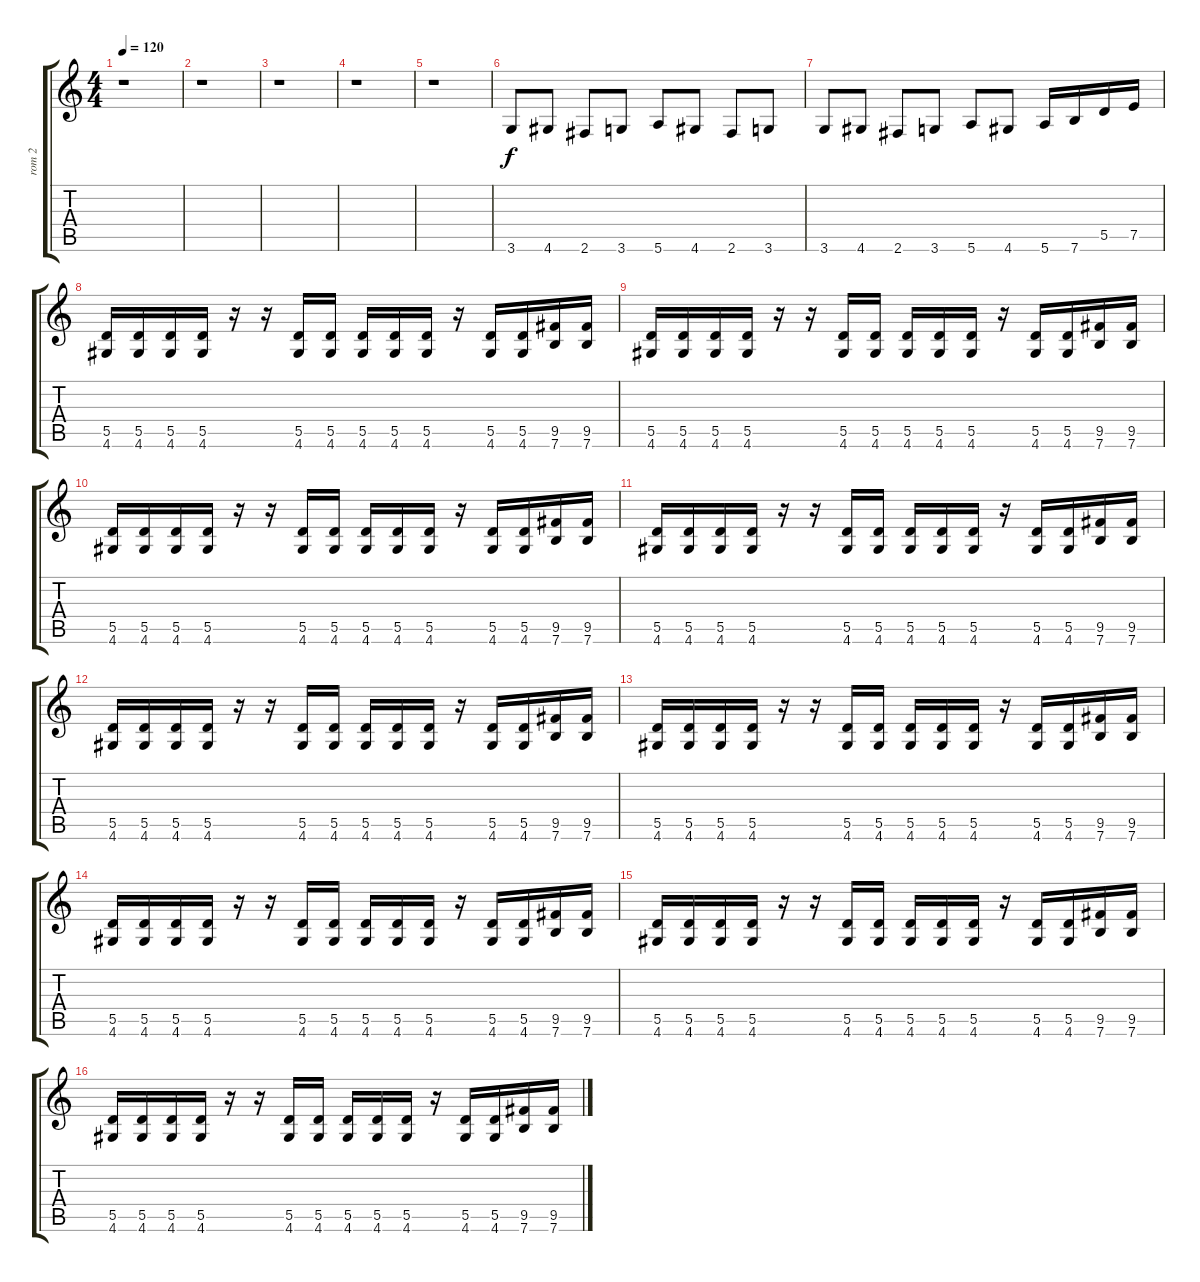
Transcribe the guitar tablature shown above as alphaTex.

\track ("rom 2" "rom 2") {instrument distortionguitar}
\staff {score tabs}
\tuning (E4 B3 G3 D3 A2 E2) {hide}
\ts (4 4)
\tempo 120
\clef g2
\ks c
r.1{dy f} |
r.1 |
r.1 |
r.1 |
r.1 |
3.6.8 4.6.8 2.6.8 3.6.8 5.6.8 4.6.8 2.6.8 3.6.8 |
3.6.8 4.6.8 2.6.8 3.6.8 5.6.8 4.6.8 5.6.16 7.6.16 5.5.16 7.5.16 |
(5.5 4.6).16 (5.5 4.6).16 (5.5 4.6).16 (5.5 4.6).16 r.16 r.16 (5.5 4.6).16 (5.5 4.6).16 (5.5 4.6).16 (5.5 4.6).16 (5.5 4.6).16 r.16 (5.5 4.6).16 (5.5 4.6).16 (9.5 7.6).16 (9.5 7.6).16 |
(5.5 4.6).16 (5.5 4.6).16 (5.5 4.6).16 (5.5 4.6).16 r.16 r.16 (5.5 4.6).16 (5.5 4.6).16 (5.5 4.6).16 (5.5 4.6).16 (5.5 4.6).16 r.16 (5.5 4.6).16 (5.5 4.6).16 (9.5 7.6).16 (9.5 7.6).16 |
(5.5 4.6).16 (5.5 4.6).16 (5.5 4.6).16 (5.5 4.6).16 r.16 r.16 (5.5 4.6).16 (5.5 4.6).16 (5.5 4.6).16 (5.5 4.6).16 (5.5 4.6).16 r.16 (5.5 4.6).16 (5.5 4.6).16 (9.5 7.6).16 (9.5 7.6).16 |
(5.5 4.6).16 (5.5 4.6).16 (5.5 4.6).16 (5.5 4.6).16 r.16 r.16 (5.5 4.6).16 (5.5 4.6).16 (5.5 4.6).16 (5.5 4.6).16 (5.5 4.6).16 r.16 (5.5 4.6).16 (5.5 4.6).16 (9.5 7.6).16 (9.5 7.6).16 |
(5.5 4.6).16 (5.5 4.6).16 (5.5 4.6).16 (5.5 4.6).16 r.16 r.16 (5.5 4.6).16 (5.5 4.6).16 (5.5 4.6).16 (5.5 4.6).16 (5.5 4.6).16 r.16 (5.5 4.6).16 (5.5 4.6).16 (9.5 7.6).16 (9.5 7.6).16 |
(5.5 4.6).16 (5.5 4.6).16 (5.5 4.6).16 (5.5 4.6).16 r.16 r.16 (5.5 4.6).16 (5.5 4.6).16 (5.5 4.6).16 (5.5 4.6).16 (5.5 4.6).16 r.16 (5.5 4.6).16 (5.5 4.6).16 (9.5 7.6).16 (9.5 7.6).16 |
(5.5 4.6).16 (5.5 4.6).16 (5.5 4.6).16 (5.5 4.6).16 r.16 r.16 (5.5 4.6).16 (5.5 4.6).16 (5.5 4.6).16 (5.5 4.6).16 (5.5 4.6).16 r.16 (5.5 4.6).16 (5.5 4.6).16 (9.5 7.6).16 (9.5 7.6).16 |
(5.5 4.6).16 (5.5 4.6).16 (5.5 4.6).16 (5.5 4.6).16 r.16 r.16 (5.5 4.6).16 (5.5 4.6).16 (5.5 4.6).16 (5.5 4.6).16 (5.5 4.6).16 r.16 (5.5 4.6).16 (5.5 4.6).16 (9.5 7.6).16 (9.5 7.6).16 |
(5.5 4.6).16 (5.5 4.6).16 (5.5 4.6).16 (5.5 4.6).16 r.16 r.16 (5.5 4.6).16 (5.5 4.6).16 (5.5 4.6).16 (5.5 4.6).16 (5.5 4.6).16 r.16 (5.5 4.6).16 (5.5 4.6).16 (9.5 7.6).16 (9.5 7.6).16
